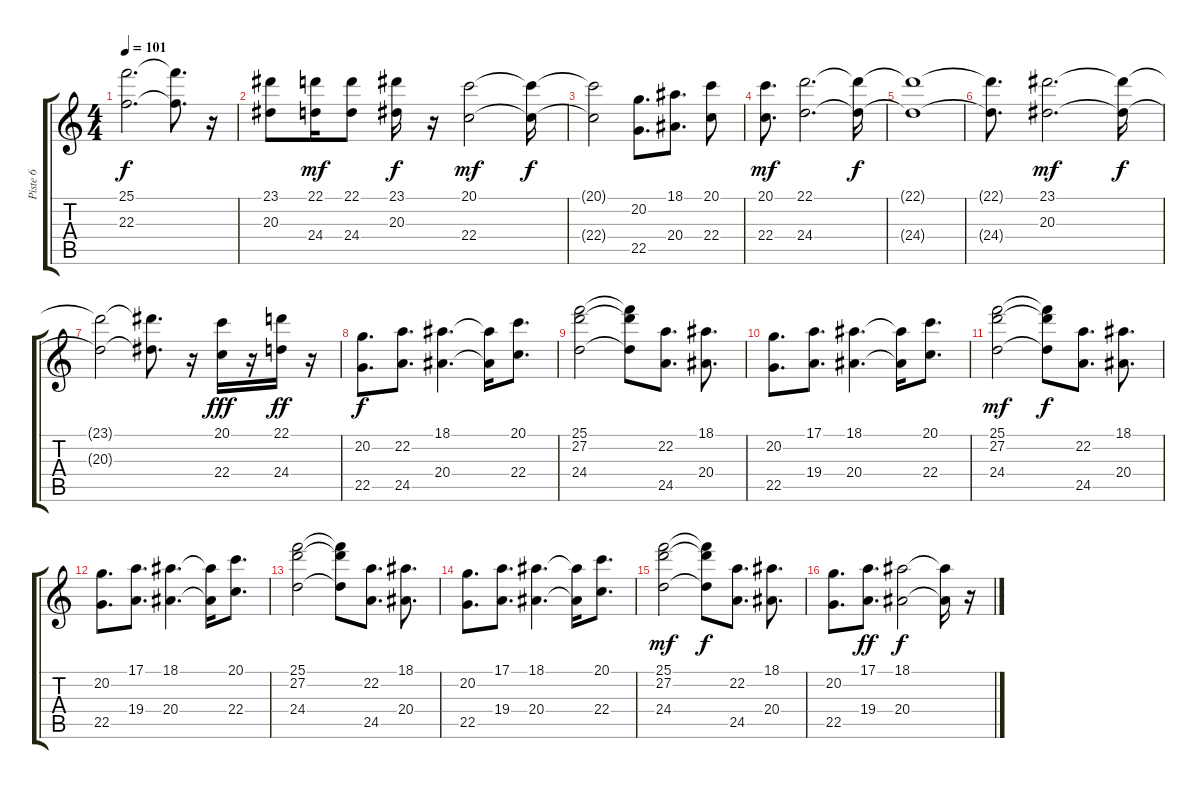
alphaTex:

\track ("Piste 6" "Piste 6") {instrument stringensemble1}
\staff {score tabs}
\tuning (E4 B3 G3 D3 A2 E2) {hide}
\ts (4 4)
\tempo 101
\clef g2
\ks c
(25.1{t} 22.3{t}).2{d dy f} (25.1{t} 22.3{t}).8{d} r.16 |
(23.1 20.3).8 (22.1 24.4).16{dy mf} (22.1 24.4).8 (23.1 20.3).16{dy f} r.16 (20.1 22.4).2{dy mf} (20.1{t} 22.4{t}).16{dy f} |
(20.1{t} 22.4{t}).2 (20.2 22.5).8{d} (18.1 20.4).8{d} (20.1 22.4).8 |
(20.1 22.4).8{d dy mf} (22.1 24.4).2{d} (22.1{t} 24.4{t}).16{dy f} |
(22.1{t} 24.4{t}).1 |
(22.1{t} 24.4{t}).8{d} (23.1 20.3).2{d dy mf} (23.1{t} 20.3{t}).16{dy f} |
(23.1{t} 20.3{t}).2 (23.1{t} 20.3{t}).8{d} r.16 (20.1 22.4).16{dy fff} r.16 (22.1 24.4).16{dy ff} r.16 |
(20.2 22.5).8{d dy f} (22.2 24.5).8{d} (18.1 20.4).4{d} (18.1{t} 20.4{t}).16 (20.1 22.4).8{d} |
(25.1 27.2 24.4).2 (25.1{t} 27.2{t} 24.4{t}).8 (22.2 24.5).8{d} (18.1 20.4).8{d} |
(20.2 22.5).8{d} (17.1 19.4).8{d} (18.1 20.4).4{d} (18.1{t} 20.4{t}).16 (20.1 22.4).8{d} |
(25.1 27.2 24.4).2{dy mf} (25.1{t} 27.2{t} 24.4{t}).8{dy f} (22.2 24.5).8{d} (18.1 20.4).8{d} |
(20.2 22.5).8{d} (17.1 19.4).8{d} (18.1 20.4).4{d} (18.1{t} 20.4{t}).16 (20.1 22.4).8{d} |
(25.1 27.2 24.4).2 (25.1{t} 27.2{t} 24.4{t}).8 (22.2 24.5).8{d} (18.1 20.4).8{d} |
(20.2 22.5).8{d} (17.1 19.4).8{d} (18.1 20.4).4{d} (18.1{t} 20.4{t}).16 (20.1 22.4).8{d} |
(25.1 27.2 24.4).2{dy mf} (25.1{t} 27.2{t} 24.4{t}).8{dy f} (22.2 24.5).8{d} (18.1 20.4).8{d} |
(20.2 22.5).8{d} (17.1 19.4).8{d dy ff} (18.1 20.4).2{dy f} (18.1{t} 20.4{t}).16 r.16
